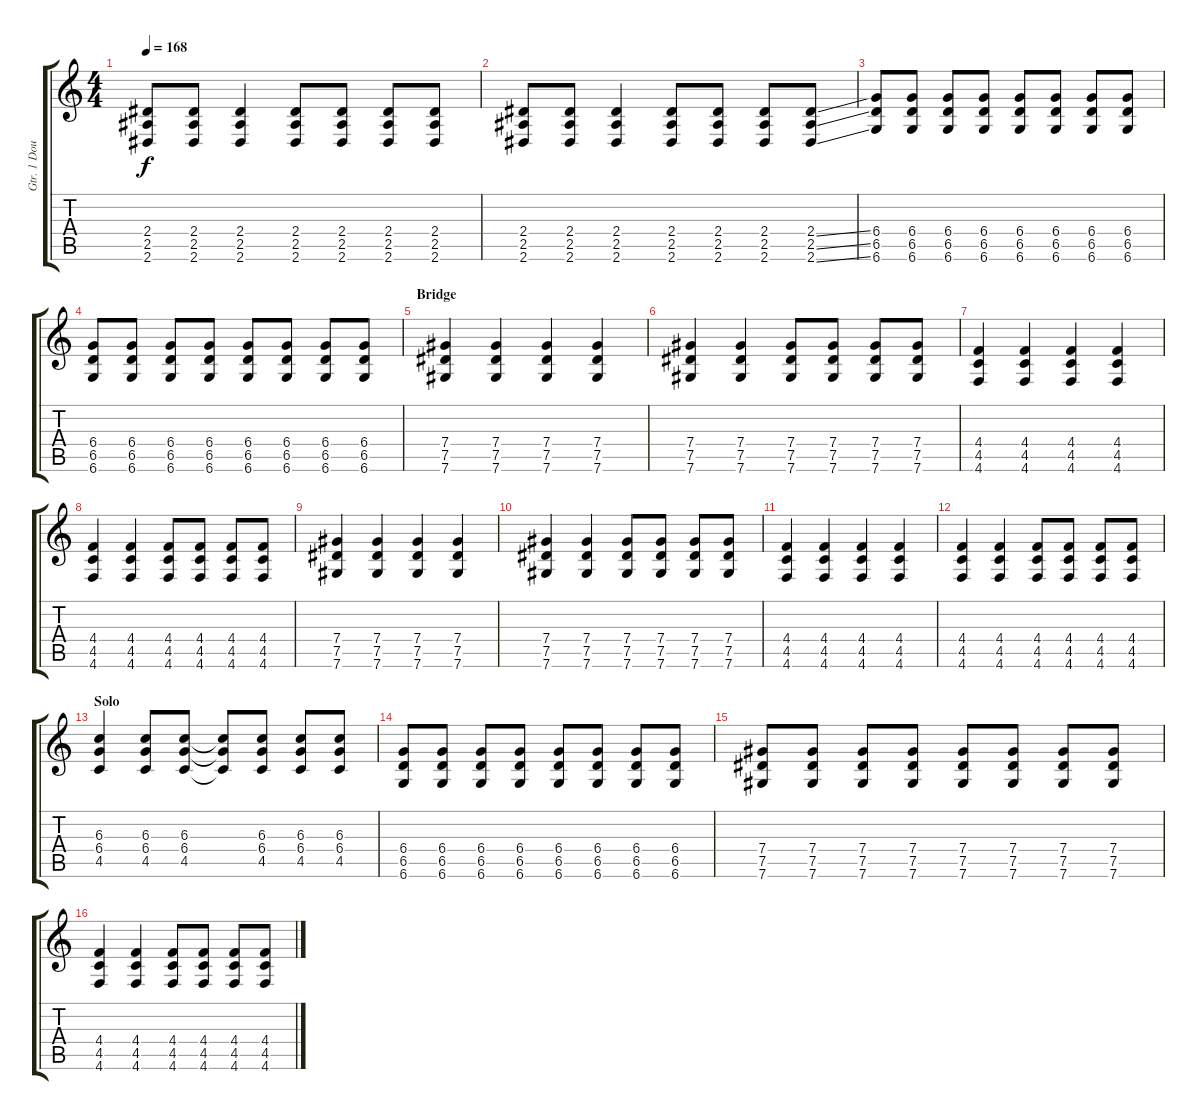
\track ("Gtr. 1 Doubled" "Gtr. 1 Dou") {instrument distortionguitar}
\staff {score tabs}
\tuning (Eb4 Bb3 Gb3 Db3 Ab2 Db2) {hide}
\ts (4 4)
\tempo 168
\clef g2
\ks aminor
(2.4 2.5 2.6).8{dy f} (2.4 2.5 2.6).8 (2.4 2.5 2.6).4 (2.4 2.5 2.6).8 (2.4 2.5 2.6).8 (2.4 2.5 2.6).8 (2.4 2.5 2.6).8 |
(2.4 2.5 2.6).8 (2.4 2.5 2.6).8 (2.4 2.5 2.6).4 (2.4 2.5 2.6).8 (2.4 2.5 2.6).8 (2.4 2.5 2.6).8 (2.4{ss} 2.5{ss} 2.6{ss}).8 |
(6.4 6.5 6.6).8 (6.4 6.5 6.6).8 (6.4 6.5 6.6).8 (6.4 6.5 6.6).8 (6.4 6.5 6.6).8 (6.4 6.5 6.6).8 (6.4 6.5 6.6).8 (6.4 6.5 6.6).8 |
(6.4 6.5 6.6).8 (6.4 6.5 6.6).8 (6.4 6.5 6.6).8 (6.4 6.5 6.6).8 (6.4 6.5 6.6).8 (6.4 6.5 6.6).8 (6.4 6.5 6.6).8 (6.4 6.5 6.6).8 |
\section ("" "Bridge")
(7.4 7.5 7.6).4 (7.4 7.5 7.6).4 (7.4 7.5 7.6).4 (7.4 7.5 7.6).4 |
(7.4 7.5 7.6).4 (7.4 7.5 7.6).4 (7.4 7.5 7.6).8 (7.4 7.5 7.6).8 (7.4 7.5 7.6).8 (7.4 7.5 7.6).8 |
(4.4 4.5 4.6).4 (4.4 4.5 4.6).4 (4.4 4.5 4.6).4 (4.4 4.5 4.6).4 |
(4.4 4.5 4.6).4 (4.4 4.5 4.6).4 (4.4 4.5 4.6).8 (4.4 4.5 4.6).8 (4.4 4.5 4.6).8 (4.4 4.5 4.6).8 |
(7.4 7.5 7.6).4 (7.4 7.5 7.6).4 (7.4 7.5 7.6).4 (7.4 7.5 7.6).4 |
(7.4 7.5 7.6).4 (7.4 7.5 7.6).4 (7.4 7.5 7.6).8 (7.4 7.5 7.6).8 (7.4 7.5 7.6).8 (7.4 7.5 7.6).8 |
(4.4 4.5 4.6).4 (4.4 4.5 4.6).4 (4.4 4.5 4.6).4 (4.4 4.5 4.6).4 |
(4.4 4.5 4.6).4 (4.4 4.5 4.6).4 (4.4 4.5 4.6).8 (4.4 4.5 4.6).8 (4.4 4.5 4.6).8 (4.4 4.5 4.6).8 |
\section ("" "Solo")
(6.3 6.4 4.5).4 (6.3 6.4 4.5).8 (6.3 6.4 4.5).8 (6.3{t} 6.4{t} 4.5{t}).8 (6.3 6.4 4.5).8 (6.3 6.4 4.5).8 (6.3 6.4 4.5).8 |
(6.4 6.5 6.6).8 (6.4 6.5 6.6).8 (6.4 6.5 6.6).8 (6.4 6.5 6.6).8 (6.4 6.5 6.6).8 (6.4 6.5 6.6).8 (6.4 6.5 6.6).8 (6.4 6.5 6.6).8 |
(7.4 7.5 7.6).8 (7.4 7.5 7.6).8 (7.4 7.5 7.6).8 (7.4 7.5 7.6).8 (7.4 7.5 7.6).8 (7.4 7.5 7.6).8 (7.4 7.5 7.6).8 (7.4 7.5 7.6).8 |
(4.4 4.5 4.6).4 (4.4 4.5 4.6).4 (4.4 4.5 4.6).8 (4.4 4.5 4.6).8 (4.4 4.5 4.6).8 (4.4 4.5 4.6).8
